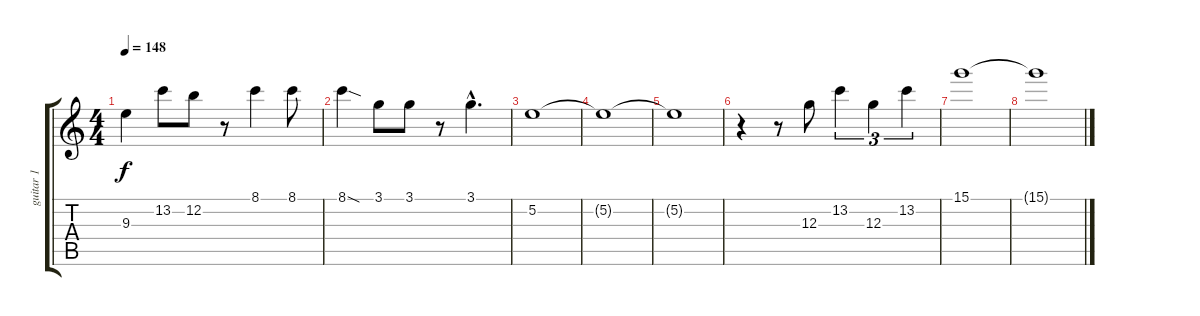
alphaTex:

\track ("guitar 1" "guitar 1") {instrument distortionguitar}
\staff {score tabs}
\tuning (E4 B3 G3 D3 A2 E2) {hide}
\ts (4 4)
\tempo 148
\clef g2
\ks c
9.3.4{dy f} 13.2.8 12.2.8 r.8 8.1.4 8.1.8 |
8.1{sod}.4 3.1.8 3.1.8 r.8 3.1{hac}.4{d} |
5.2.1 |
5.2{t}.1 |
5.2{t}.1 |
r.4 r.8 12.3.8 13.2.4{tu (3 2)} 12.3.4{tu (3 2)} 13.2.4{tu (3 2)} |
15.1.1 |
15.1{t}.1
